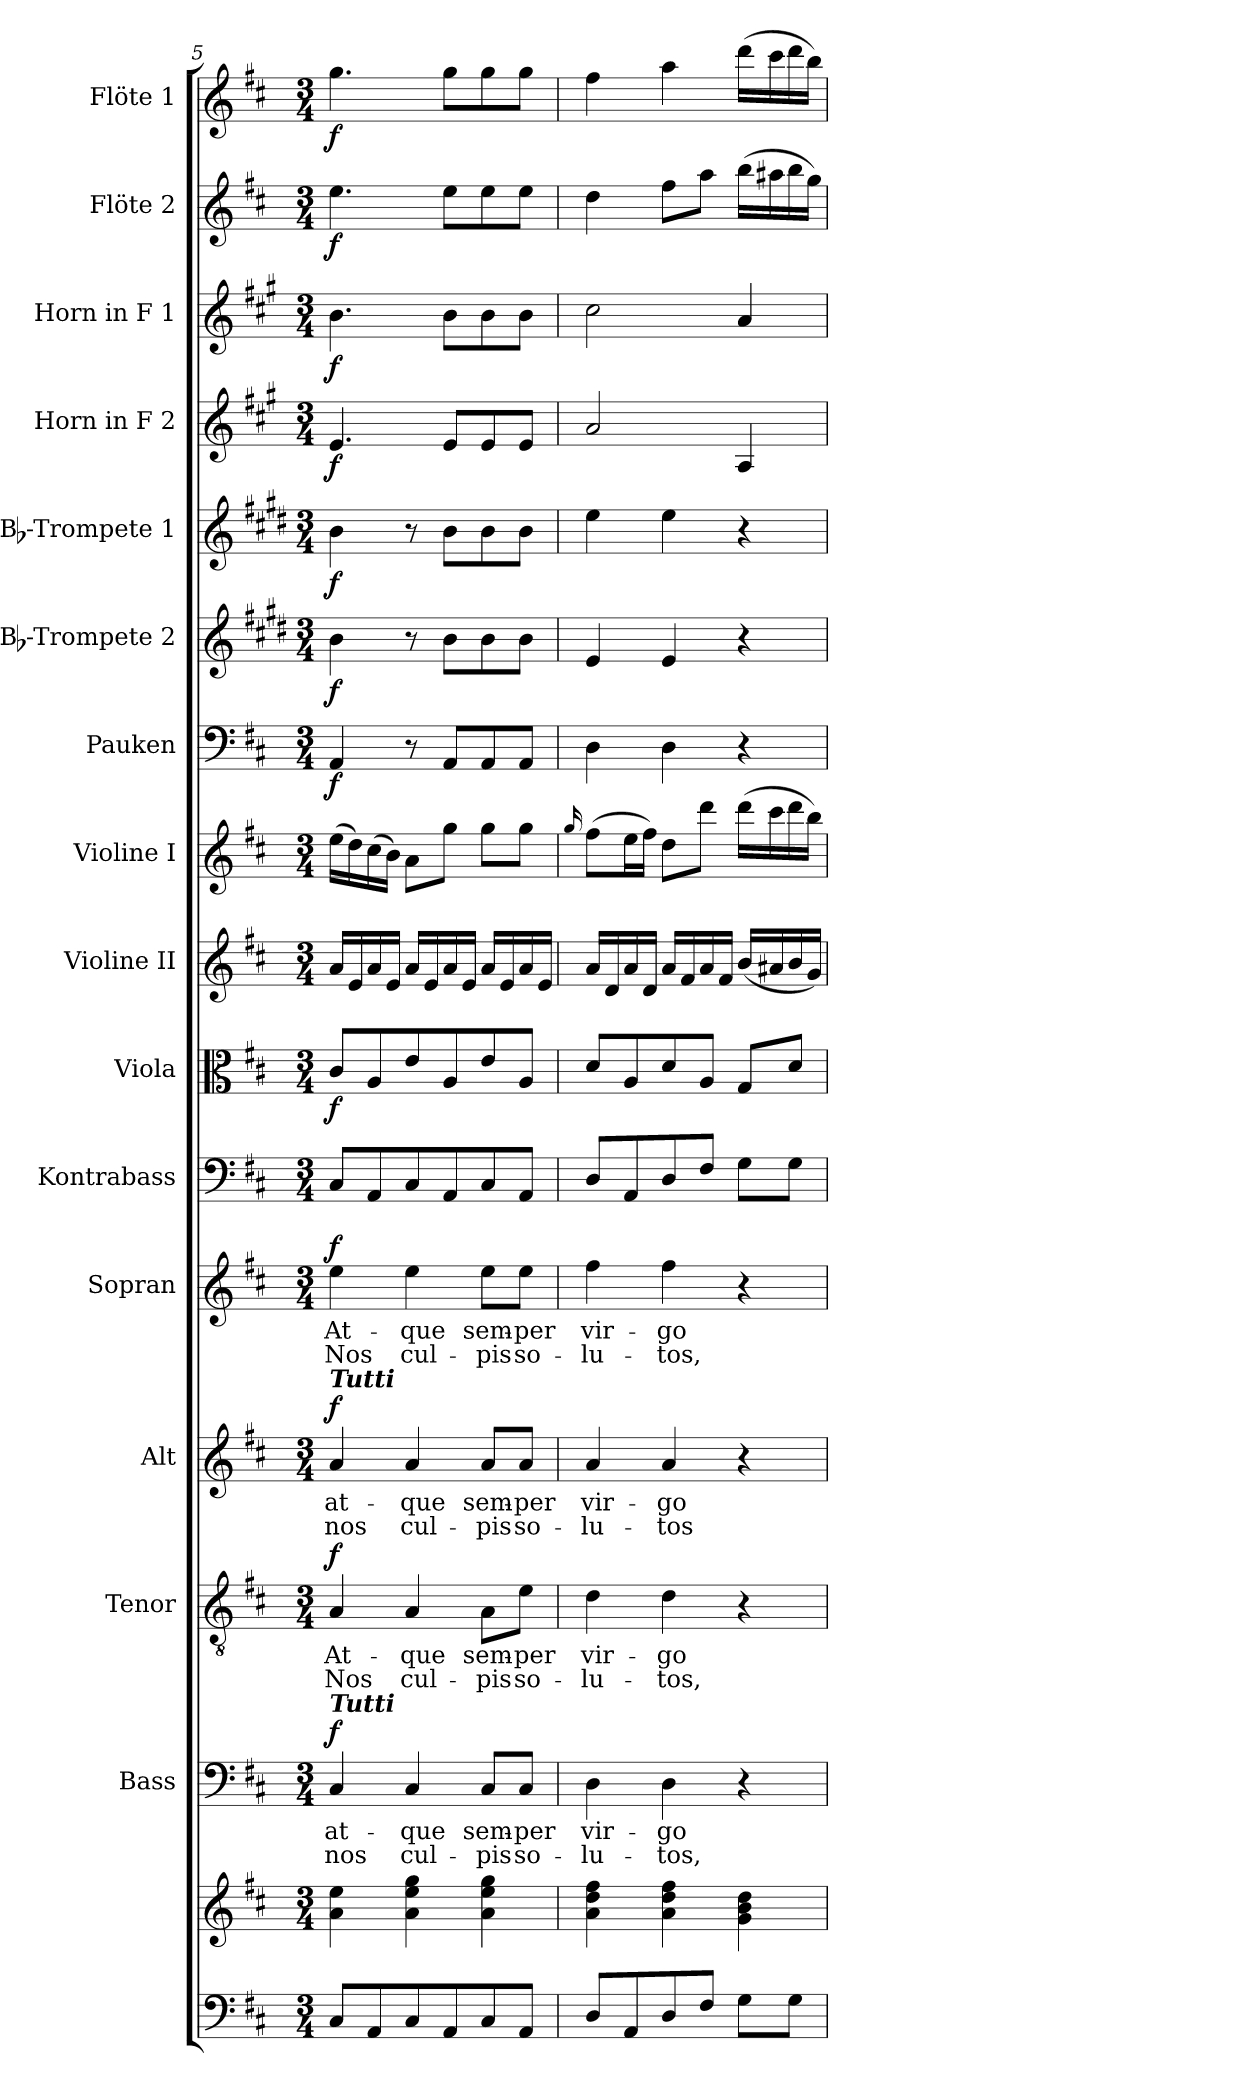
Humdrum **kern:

**kern	**kern	**kern	**text	**text	**dynam	**kern	**text	**text	**dynam	**kern	**text	**text	**dynam	**kern	**text	**text	**dynam	**kern	**kern	**dynam	**kern	**kern	**kern	**dynam	**kern	**dynam	**kern	**dynam	**kern	**dynam	**kern	**dynam	**kern	**dynam	**kern	**dynam
*part16	*part16	*part15	*part15	*part15	*part15	*part14	*part14	*part14	*part14	*part13	*part13	*part13	*part13	*part12	*part12	*part12	*part12	*part11	*part10	*part10	*part9	*part8	*part7	*part7	*part6	*part6	*part5	*part5	*part4	*part4	*part3	*part3	*part2	*part2	*part1	*part1
*staff17	*staff16	*staff15	*staff15	*staff15	*staff15	*staff14	*staff14	*staff14	*staff14	*staff13	*staff13	*staff13	*staff13	*staff12	*staff12	*staff12	*staff12	*staff11	*staff10	*staff10	*staff9	*staff8	*staff7	*staff7	*staff6	*staff6	*staff5	*staff5	*staff4	*staff4	*staff3	*staff3	*staff2	*staff2	*staff1	*staff1
*	*	*I"Bass	*	*	*	*I"Tenor	*	*	*	*I"Alt	*	*	*	*I"Sopran	*	*	*	*I"Kontrabass	*I"Viola	*	*I"Violine II	*I"Violine I	*I"Pauken	*	*I"Bb-Trompete 2	*	*I"Bb-Trompete 1	*	*I"Horn in F 2	*	*I"Horn in F 1	*	*I"Flöte 2	*	*I"Flöte 1	*
*	*	*I'B.	*	*	*	*I'T.	*	*	*	*I'A.	*	*	*	*I'S.	*	*	*	*I'Kb.	*I'Vla.	*	*I'Vl. II	*I'Vl. I	*I'Pk.	*	*I'Bb Trp. 2	*	*I'Bb Trp. 1	*	*	*	*	*	*I'Fl. 2	*	*I'Fl. 1	*
*clefF4	*clefG2	*clefF4	*	*	*	*clefGv2	*	*	*	*clefG2	*	*	*	*clefG2	*	*	*	*clefF4	*clefC3	*	*clefG2	*clefG2	*clefF4	*	*clefG2	*	*clefG2	*	*clefG2	*	*clefG2	*	*clefG2	*	*clefG2	*
*	*	*	*	*	*	*	*	*	*	*	*	*	*	*	*	*	*	*ITrd7c12	*	*	*	*	*	*	*ITrd1c2	*	*ITrd1c2	*	*ITrd4c7	*	*ITrd4c7	*	*	*	*	*
*k[f#c#]	*k[f#c#]	*k[f#c#]	*	*	*	*k[f#c#]	*	*	*	*k[f#c#]	*	*	*	*k[f#c#]	*	*	*	*k[f#c#]	*k[f#c#]	*	*k[f#c#]	*k[f#c#]	*k[f#c#]	*	*k[f#c#]	*	*k[f#c#]	*	*k[f#c#]	*	*k[f#c#]	*	*k[f#c#]	*	*k[f#c#]	*
*D:	*D:	*D:	*	*	*	*D:	*	*	*	*D:	*	*	*	*D:	*	*	*	*D:	*D:	*	*D:	*D:	*D:	*	*D:	*	*D:	*	*D:	*	*D:	*	*D:	*	*D:	*
*M3/4	*M3/4	*M3/4	*	*	*	*M3/4	*	*	*	*M3/4	*	*	*	*M3/4	*	*	*	*M3/4	*M3/4	*	*M3/4	*M3/4	*M3/4	*	*M3/4	*	*M3/4	*	*M3/4	*	*M3/4	*	*M3/4	*	*M3/4	*
=5	=5	=5	=5	=5	=5	=5	=5	=5	=5	=5	=5	=5	=5	=5	=5	=5	=5	=5	=5	=5	=5	=5	=5	=5	=5	=5	=5	=5	=5	=5	=5	=5	=5	=5	=5	=5
!	!	!	!	!	!	!	!	!	!	!LO:TX:a:Bi:t=Tutti	!	!	!	!	!	!	!	!	!	!	!	!	!	!	!	!	!	!	!	!	!	!	!	!	!	!
!	!	!LO:TX:a:Bi:t=Tutti	!	!	!	!	!	!	!	!	!	!	!	!	!	!	!	!	!	!	!	!	!	!	!	!	!	!	!	!	!	!	!	!	!	!
!	!	!	!LO:LY:b	!LO:LY:b	!LO:DY:a	!	!LO:LY:b	!LO:LY:b	!LO:DY:a	!	!LO:LY:b	!LO:LY:b	!LO:DY:a	!	!LO:LY:b	!LO:LY:b	!LO:DY:a	!	!	!LO:DY:b	!	!	!	!LO:DY:b	!	!LO:DY:b	!	!LO:DY:b	!	!LO:DY:b	!	!LO:DY:b	!	!LO:DY:b	!	!LO:DY:b
8C#/L	4a\ 4ee\	4C#/	at-	nos	f	4A/	At-	Nos	f	4a/	at-	nos	f	4ee\	At-	Nos	f	8CC#/L	8c#/L	f	16a/LL	(>16ee\LL	4AA/	f	4a\	f	4a\	f	4.A/	f	4.e\	f	4.ee\	f	4.gg\	f
.	.	.	.	.	.	.	.	.	.	.	.	.	.	.	.	.	.	.	.	.	16e/	16dd\)	.	.	.	.	.	.	.	.	.	.	.	.	.	.
8AA/	.	.	.	.	.	.	.	.	.	.	.	.	.	.	.	.	.	8AAA/	8A/	.	16a/	(>16cc#\	.	.	.	.	.	.	.	.	.	.	.	.	.	.
.	.	.	.	.	.	.	.	.	.	.	.	.	.	.	.	.	.	.	.	.	16e/JJ	16b\JJ)	.	.	.	.	.	.	.	.	.	.	.	.	.	.
!	!	!	!LO:LY:b	!LO:LY:b	!	!	!LO:LY:b	!LO:LY:b	!	!	!LO:LY:b	!LO:LY:b	!	!	!LO:LY:b	!LO:LY:b	!	!	!	!	!	!	!	!	!	!	!	!	!	!	!	!	!	!	!	!
8C#/	4a\ 4ee\ 4gg\	4C#/	-que	cul-	.	4A/	-que	cul-	.	4a/	-que	cul-	.	4ee\	-que	cul-	.	8CC#/	8e/	.	16a/LL	8a\L	8r	.	8r	.	8r	.	.	.	.	.	.	.	.	.
.	.	.	.	.	.	.	.	.	.	.	.	.	.	.	.	.	.	.	.	.	16e/	.	.	.	.	.	.	.	.	.	.	.	.	.	.	.
8AA/	.	.	.	.	.	.	.	.	.	.	.	.	.	.	.	.	.	8AAA/	8A/	.	16a/	8gg\J	8AA/L	.	8a\L	.	8a\L	.	8A/L	.	8e\L	.	8ee\L	.	8gg\L	.
.	.	.	.	.	.	.	.	.	.	.	.	.	.	.	.	.	.	.	.	.	16e/JJ	.	.	.	.	.	.	.	.	.	.	.	.	.	.	.
!	!	!	!LO:LY:b	!LO:LY:b	!	!	!LO:LY:b	!LO:LY:b	!	!	!LO:LY:b	!LO:LY:b	!	!	!LO:LY:b	!LO:LY:b	!	!	!	!	!	!	!	!	!	!	!	!	!	!	!	!	!	!	!	!
8C#/	4a\ 4ee\ 4gg\	8C#/L	sem-	-pis	.	8A\L	sem-	-pis	.	8a/L	sem-	-pis	.	8ee\L	sem-	-pis	.	8CC#/	8e/	.	16a/LL	8gg\L	8AA/	.	8a\	.	8a\	.	8A/	.	8e\	.	8ee\	.	8gg\	.
.	.	.	.	.	.	.	.	.	.	.	.	.	.	.	.	.	.	.	.	.	16e/	.	.	.	.	.	.	.	.	.	.	.	.	.	.	.
!	!	!	!LO:LY:b	!LO:LY:b	!	!	!LO:LY:b	!LO:LY:b	!	!	!LO:LY:b	!LO:LY:b	!	!	!LO:LY:b	!LO:LY:b	!	!	!	!	!	!	!	!	!	!	!	!	!	!	!	!	!	!	!	!
8AA/J	.	8C#/J	-per	so-	.	8e\J	-per	so-	.	8a/J	-per	so-	.	8ee\J	-per	so-	.	8AAA/J	8A/J	.	16a/	8gg\J	8AA/J	.	8a\J	.	8a\J	.	8A/J	.	8e\J	.	8ee\J	.	8gg\J	.
.	.	.	.	.	.	.	.	.	.	.	.	.	.	.	.	.	.	.	.	.	16e/JJ	.	.	.	.	.	.	.	.	.	.	.	.	.	.	.
=6	=6	=6	=6	=6	=6	=6	=6	=6	=6	=6	=6	=6	=6	=6	=6	=6	=6	=6	=6	=6	=6	=6	=6	=6	=6	=6	=6	=6	=6	=6	=6	=6	=6	=6	=6	=6
.	.	.	.	.	.	.	.	.	.	.	.	.	.	.	.	.	.	.	.	.	.	16qqgg/	.	.	.	.	.	.	.	.	.	.	.	.	.	.
!	!	!	!LO:LY:b	!LO:LY:b	!	!	!LO:LY:b	!LO:LY:b	!	!	!LO:LY:b	!LO:LY:b	!	!	!LO:LY:b	!LO:LY:b	!	!	!	!	!	!	!	!	!	!	!	!	!	!	!	!	!	!	!	!
8D/L	4a\ 4dd\ 4ff#\	4D\	vir-	-lu-	.	4d\	vir-	-lu-	.	4a/	vir-	-lu-	.	4ff#\	vir-	-lu-	.	8DD/L	8d/L	.	16a/LL	(>8ff#\L	4D\	.	4d/	.	4dd\	.	2d/	.	2f#\	.	4dd\	.	4ff#\	.
.	.	.	.	.	.	.	.	.	.	.	.	.	.	.	.	.	.	.	.	.	16d/	.	.	.	.	.	.	.	.	.	.	.	.	.	.	.
8AA/	.	.	.	.	.	.	.	.	.	.	.	.	.	.	.	.	.	8AAA/	8A/	.	16a/	16ee\L	.	.	.	.	.	.	.	.	.	.	.	.	.	.
.	.	.	.	.	.	.	.	.	.	.	.	.	.	.	.	.	.	.	.	.	16d/JJ	16ff#\JJ)	.	.	.	.	.	.	.	.	.	.	.	.	.	.
!	!	!	!LO:LY:b	!LO:LY:b	!	!	!LO:LY:b	!LO:LY:b	!	!	!LO:LY:b	!LO:LY:b	!	!	!LO:LY:b	!LO:LY:b	!	!	!	!	!	!	!	!	!	!	!	!	!	!	!	!	!	!	!	!
8D/	4a\ 4dd\ 4ff#\	4D\	-go	-tos,	.	4d\	-go	-tos,	.	4a/	-go	-tos	.	4ff#\	-go	-tos,	.	8DD/	8d/	.	16a/LL	8dd\L	4D\	.	4d/	.	4dd\	.	.	.	.	.	8ff#\L	.	4aa\	.
.	.	.	.	.	.	.	.	.	.	.	.	.	.	.	.	.	.	.	.	.	16f#/	.	.	.	.	.	.	.	.	.	.	.	.	.	.	.
8F#/J	.	.	.	.	.	.	.	.	.	.	.	.	.	.	.	.	.	8FF#/J	8A/J	.	16a/	8ddd\J	.	.	.	.	.	.	.	.	.	.	8aa\J	.	.	.
.	.	.	.	.	.	.	.	.	.	.	.	.	.	.	.	.	.	.	.	.	16f#/JJ	.	.	.	.	.	.	.	.	.	.	.	.	.	.	.
8G\L	4g\ 4b\ 4dd\	4r	.	.	.	4r	.	.	.	4r	.	.	.	4r	.	.	.	8GG\L	8G/L	.	(<16b/LL	(>16ddd\LL	4r	.	4r	.	4r	.	4D/	.	4d/	.	(>16bb\LL	.	(>16ddd\LL	.
.	.	.	.	.	.	.	.	.	.	.	.	.	.	.	.	.	.	.	.	.	16a#X/	16ccc#\	.	.	.	.	.	.	.	.	.	.	16aa#X\	.	16ccc#\	.
8G\J	.	.	.	.	.	.	.	.	.	.	.	.	.	.	.	.	.	8GG\J	8d/J	.	16b/	16ddd\	.	.	.	.	.	.	.	.	.	.	16bb\	.	16ddd\	.
.	.	.	.	.	.	.	.	.	.	.	.	.	.	.	.	.	.	.	.	.	16g/JJ)	16bb\JJ)	.	.	.	.	.	.	.	.	.	.	16gg\JJ)	.	16bb\JJ)	.
=	=	=	=	=	=	=	=	=	=	=	=	=	=	=	=	=	=	=	=	=	=	=	=	=	=	=	=	=	=	=	=	=	=	=	=	=
*-	*-	*-	*-	*-	*-	*-	*-	*-	*-	*-	*-	*-	*-	*-	*-	*-	*-	*-	*-	*-	*-	*-	*-	*-	*-	*-	*-	*-	*-	*-	*-	*-	*-	*-	*-	*-
